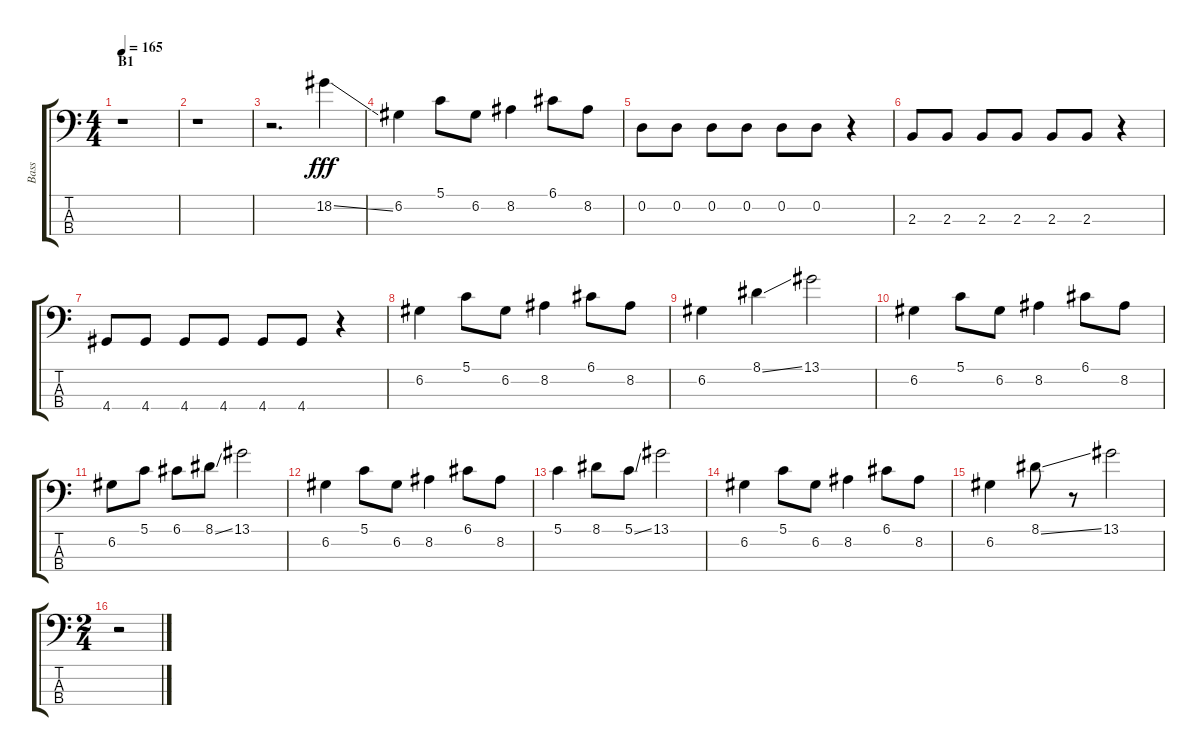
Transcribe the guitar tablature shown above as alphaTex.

\track ("Bass" "Bass") {instrument electricbassfinger}
\staff {score tabs}
\tuning (G2 D2 A1 E1) {hide}
\ts (4 4)
\section ("" "B1")
\tempo 165
\clef f4
\ks c
r.1{dy fff instrument electricbassfinger} |
r.1 |
r.2{d} 18.2{ss}.4 |
6.2.4 5.1.8 6.2.8 8.2.4 6.1.8 8.2.8 |
0.2.8 0.2.8 0.2.8 0.2.8 0.2.8 0.2.8 r.4 |
2.3.8 2.3.8 2.3.8 2.3.8 2.3.8 2.3.8 r.4 |
4.4.8 4.4.8 4.4.8 4.4.8 4.4.8 4.4.8 r.4 |
6.2.4 5.1.8 6.2.8 8.2.4 6.1.8 8.2.8 |
6.2.4 8.1{ss}.4 13.1.2 |
6.2.4 5.1.8 6.2.8 8.2.4 6.1.8 8.2.8 |
6.2.8 5.1.8 6.1.8 8.1{ss}.8 13.1.2 |
6.2.4 5.1.8 6.2.8 8.2.4 6.1.8 8.2.8 |
5.1.4 8.1.8 5.1{ss}.8 13.1.2 |
6.2.4 5.1.8 6.2.8 8.2.4 6.1.8 8.2.8 |
6.2.4 8.1{ss}.8 r.8 13.1.2 |
\ts (2 4)
r.2
